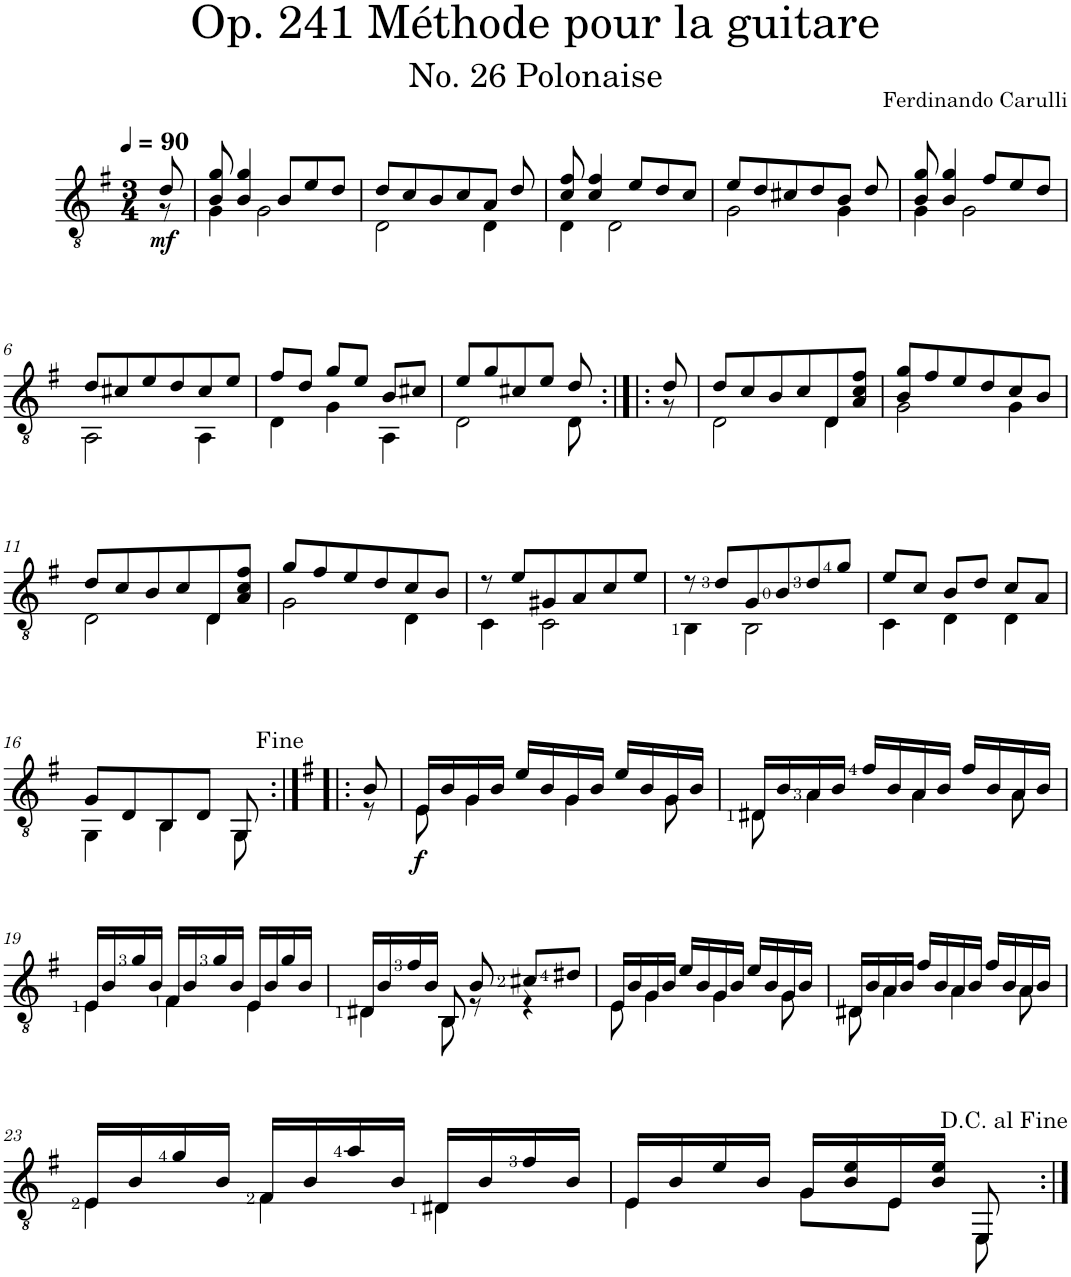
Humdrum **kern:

**kern	**dynam
*part1	*part1
*staff1	*staff1
*I"Classical Guitar	*
*clefGv2	*
*k[f#]	*
*G:	*
*M3/4	*
*MM90	*
=	=
*^	*
!	!	!LO:DY:b
8d/	8r	mf
=1	=1	=1
8B/ 8g/	4G\	.
4B/ 4g/	.	.
.	2G\	.
8B/L	.	.
8e/	.	.
8d/J	.	.
=2	=2	=2
8d/L	2D\	.
8c/	.	.
8B/	.	.
8c/	.	.
8A/J	4D\	.
8d/	.	.
=3	=3	=3
8c/ 8f#/	4D\	.
4c/ 4f#/	.	.
.	2D\	.
8e/L	.	.
8d/	.	.
8c/J	.	.
=4	=4	=4
8e/L	2G\	.
8d/	.	.
8c#X/	.	.
8d/	.	.
8B/J	4G\	.
8d/	.	.
=5	=5	=5
8B/ 8g/	4G\	.
4B/ 4g/	.	.
.	2G\	.
8f#/L	.	.
8e/	.	.
8d/J	.	.
!!LO:LB:g=z	!!
=6	=6	=6
8d/L	2AA\	.
8c#X/	.	.
8e/	.	.
8d/	.	.
8c#/	4AA\	.
8e/J	.	.
=7	=7	=7
8f#/L	4D\	.
8d/J	.	.
8g/L	4G\	.
8e/J	.	.
8B/L	4AA\	.
8c#X/J	.	.
=8	=8	=8
8e/L	2D\	.
8g/	.	.
8c#X/	.	.
8e/J	.	.
8d/	8D\	.
=8X1:|!|:	=8X1:|!|:	=8X1:|!|:
8d/	8r	.
=9	=9	=9
8d/L	2D\	.
8c/	.	.
8B/	.	.
8c/	.	.
8D/	4D\	.
8A/ 8c/ 8f#/J	.	.
=10	=10	=10
8B/ 8g/L	2G\	.
8f#/	.	.
8e/	.	.
8d/	.	.
8c/	4G\	.
8B/J	.	.
!!LO:LB:g=z	!!
=11	=11	=11
8d/L	2D\	.
8c/	.	.
8B/	.	.
8c/	.	.
8D/	4D\	.
8A/ 8c/ 8f#/J	.	.
=12	=12	=12
8g/L	2G\	.
8f#/	.	.
8e/	.	.
8d/	.	.
8c/	4D\	.
8B/J	.	.
=13	=13	=13
8r	4C\	.
8e/L	.	.
8G#X/	2C\	.
8A/	.	.
8c/	.	.
8e/J	.	.
=14	=14	=14
8r	4BB\	.
8d/L	.	.
8G/	2BB\	.
8B/	.	.
8d/	.	.
8g/J	.	.
=15	=15	=15
8e/L	4C\	.
8c/J	.	.
8B/L	4D\	.
8d/J	.	.
8c/L	4D\	.
8A/J	.	.
!!LO:LB:g=z	!!
=16	=16	=16
8G/L	4GG\	.
8D/	.	.
8BB/	4BB\	.
8D/J	.	.
8GG/	8GG\	.
=16X2:|!|:	=16X2:|!|:	=16X2:|!|:
*k[f#]	*	*
*e:	*	*
8B/	8r	.
=17	=17	=17
!	!	!LO:DY:b
16E/LL	8E\	f
16B/	.	.
16G/	4G\	.
16B/JJ	.	.
16e/LL	.	.
16B/	.	.
16G/	4G\	.
16B/JJ	.	.
16e/LL	.	.
16B/	.	.
16G/	8G\	.
16B/JJ	.	.
=18	=18	=18
16D#X/LL	8D#\	.
16B/	.	.
16A/	4A\	.
16B/JJ	.	.
16f#/LL	.	.
16B/	.	.
16A/	4A\	.
16B/JJ	.	.
16f#/LL	.	.
16B/	.	.
16A/	8A\	.
16B/JJ	.	.
!!LO:LB:g=z	!!
=19	=19	=19
16E/LL	4E\	.
16B/	.	.
16g/	.	.
16B/JJ	.	.
16F#/LL	4F#\	.
16B/	.	.
16g/	.	.
16B/JJ	.	.
16E/LL	4E\	.
16B/	.	.
16g/	.	.
16B/JJ	.	.
=20	=20	=20
16D#X/LL	4D#\	.
16B/	.	.
16f#/	.	.
16B/JJ	.	.
8BB/	8BB\	.
8B/	8r	.
8c#X/L	4r	.
8d#X/J	.	.
=21	=21	=21
16E/LL	8E\	.
16B/	.	.
16G/	4G\	.
16B/JJ	.	.
16e/LL	.	.
16B/	.	.
16G/	4G\	.
16B/JJ	.	.
16e/LL	.	.
16B/	.	.
16G/	8G\	.
16B/JJ	.	.
=22	=22	=22
16D#X/LL	8D#\	.
16B/	.	.
16A/	4A\	.
16B/JJ	.	.
16f#/LL	.	.
16B/	.	.
16A/	4A\	.
16B/JJ	.	.
16f#/LL	.	.
16B/	.	.
16A/	8A\	.
16B/JJ	.	.
!!LO:LB:g=z	!!
=23	=23	=23
16E/LL	4E\	.
16B/	.	.
16g/	.	.
16B/JJ	.	.
16F#/LL	4F#\	.
16B/	.	.
16a/	.	.
16B/JJ	.	.
16D#X/LL	4D#\	.
16B/	.	.
16f#/	.	.
16B/JJ	.	.
=24	=24	=24
16E/LL	4E\	.
16B/	.	.
16e/	.	.
16B/JJ	.	.
16G/LL	8G\L	.
16B/ 16e/	.	.
16E/	8E\J	.
16B/ 16e/JJ	.	.
8EE/	8EE\	.
*v	*v	*
=:|!	=:|!
*-	*-
